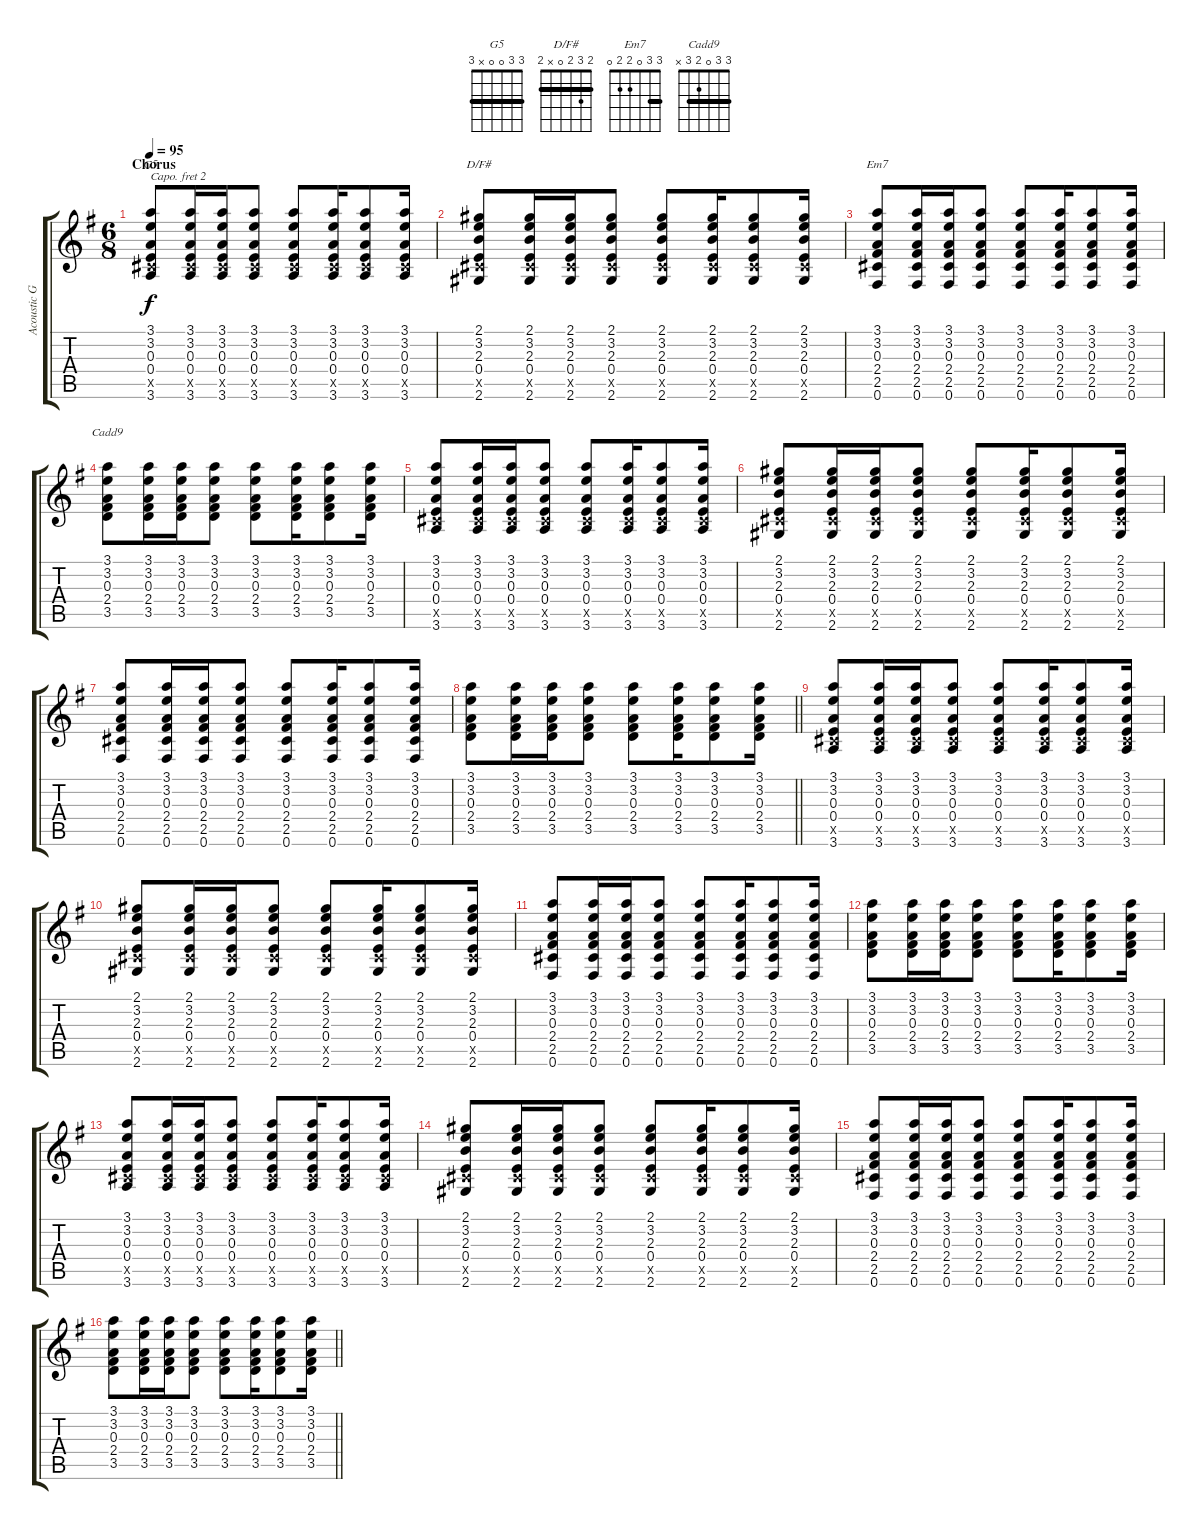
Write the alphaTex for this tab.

\track ("Acoustic Guitar" "Acoustic G") {instrument acousticguitarsteel}
\staff {score tabs}
\capo 2
\tuning (E4 B3 G3 D3 A2 E2) {hide}
\chord ("G5" 3 3 0 0 x 3) {barre 3}
\chord ("D/F#" 2 3 2 0 x 2) {barre 2}
\chord ("Em7" 3 3 0 2 2 0) {barre 3}
\chord ("Cadd9" 3 3 0 2 3 x) {barre 3}
\ts (6 8)
\section ("" "Chorus")
\tempo 95
\clef g2
\ks g
(3.1 3.2 0.3 0.4 2.5{x} 3.6).8{ch "G5" dy f} (3.1 3.2 0.3 0.4 2.5{x} 3.6).16 (3.1 3.2 0.3 0.4 2.5{x} 3.6).16 (3.1 3.2 0.3 0.4 2.5{x} 3.6).8 (3.1 3.2 0.3 0.4 2.5{x} 3.6).8 (3.1 3.2 0.3 0.4 2.5{x} 3.6).16 (3.1 3.2 0.3 0.4 2.5{x} 3.6).8 (3.1 3.2 0.3 0.4 2.5{x} 3.6).16 |
(2.1 3.2 2.3 0.4 2.5{x} 2.6).8{ch "D/F#"} (2.1 3.2 2.3 0.4 2.5{x} 2.6).16 (2.1 3.2 2.3 0.4 2.5{x} 2.6).16 (2.1 3.2 2.3 0.4 2.5{x} 2.6).8 (2.1 3.2 2.3 0.4 2.5{x} 2.6).8 (2.1 3.2 2.3 0.4 2.5{x} 2.6).16 (2.1 3.2 2.3 0.4 2.5{x} 2.6).8 (2.1 3.2 2.3 0.4 2.5{x} 2.6).16 |
(3.1 3.2 0.3 2.4 2.5 0.6).8{ch "Em7"} (3.1 3.2 0.3 2.4 2.5 0.6).16 (3.1 3.2 0.3 2.4 2.5 0.6).16 (3.1 3.2 0.3 2.4 2.5 0.6).8 (3.1 3.2 0.3 2.4 2.5 0.6).8 (3.1 3.2 0.3 2.4 2.5 0.6).16 (3.1 3.2 0.3 2.4 2.5 0.6).8 (3.1 3.2 0.3 2.4 2.5 0.6).16 |
(3.1 3.2 0.3 2.4 3.5).8{ch "Cadd9"} (3.1 3.2 0.3 2.4 3.5).16 (3.1 3.2 0.3 2.4 3.5).16 (3.1 3.2 0.3 2.4 3.5).8 (3.1 3.2 0.3 2.4 3.5).8 (3.1 3.2 0.3 2.4 3.5).16 (3.1 3.2 0.3 2.4 3.5).8 (3.1 3.2 0.3 2.4 3.5).16 |
(3.1 3.2 0.3 0.4 2.5{x} 3.6).8 (3.1 3.2 0.3 0.4 2.5{x} 3.6).16 (3.1 3.2 0.3 0.4 2.5{x} 3.6).16 (3.1 3.2 0.3 0.4 2.5{x} 3.6).8 (3.1 3.2 0.3 0.4 2.5{x} 3.6).8 (3.1 3.2 0.3 0.4 2.5{x} 3.6).16 (3.1 3.2 0.3 0.4 2.5{x} 3.6).8 (3.1 3.2 0.3 0.4 2.5{x} 3.6).16 |
(2.1 3.2 2.3 0.4 2.5{x} 2.6).8 (2.1 3.2 2.3 0.4 2.5{x} 2.6).16 (2.1 3.2 2.3 0.4 2.5{x} 2.6).16 (2.1 3.2 2.3 0.4 2.5{x} 2.6).8 (2.1 3.2 2.3 0.4 2.5{x} 2.6).8 (2.1 3.2 2.3 0.4 2.5{x} 2.6).16 (2.1 3.2 2.3 0.4 2.5{x} 2.6).8 (2.1 3.2 2.3 0.4 2.5{x} 2.6).16 |
(3.1 3.2 0.3 2.4 2.5 0.6).8 (3.1 3.2 0.3 2.4 2.5 0.6).16 (3.1 3.2 0.3 2.4 2.5 0.6).16 (3.1 3.2 0.3 2.4 2.5 0.6).8 (3.1 3.2 0.3 2.4 2.5 0.6).8 (3.1 3.2 0.3 2.4 2.5 0.6).16 (3.1 3.2 0.3 2.4 2.5 0.6).8 (3.1 3.2 0.3 2.4 2.5 0.6).16 |
\barLineRight lightlight
(3.1 3.2 0.3 2.4 3.5).8 (3.1 3.2 0.3 2.4 3.5).16 (3.1 3.2 0.3 2.4 3.5).16 (3.1 3.2 0.3 2.4 3.5).8 (3.1 3.2 0.3 2.4 3.5).8 (3.1 3.2 0.3 2.4 3.5).16 (3.1 3.2 0.3 2.4 3.5).8 (3.1 3.2 0.3 2.4 3.5).16 |
(3.1 3.2 0.3 0.4 2.5{x} 3.6).8 (3.1 3.2 0.3 0.4 2.5{x} 3.6).16 (3.1 3.2 0.3 0.4 2.5{x} 3.6).16 (3.1 3.2 0.3 0.4 2.5{x} 3.6).8 (3.1 3.2 0.3 0.4 2.5{x} 3.6).8 (3.1 3.2 0.3 0.4 2.5{x} 3.6).16 (3.1 3.2 0.3 0.4 2.5{x} 3.6).8 (3.1 3.2 0.3 0.4 2.5{x} 3.6).16 |
(2.1 3.2 2.3 0.4 2.5{x} 2.6).8 (2.1 3.2 2.3 0.4 2.5{x} 2.6).16 (2.1 3.2 2.3 0.4 2.5{x} 2.6).16 (2.1 3.2 2.3 0.4 2.5{x} 2.6).8 (2.1 3.2 2.3 0.4 2.5{x} 2.6).8 (2.1 3.2 2.3 0.4 2.5{x} 2.6).16 (2.1 3.2 2.3 0.4 2.5{x} 2.6).8 (2.1 3.2 2.3 0.4 2.5{x} 2.6).16 |
(3.1 3.2 0.3 2.4 2.5 0.6).8 (3.1 3.2 0.3 2.4 2.5 0.6).16 (3.1 3.2 0.3 2.4 2.5 0.6).16 (3.1 3.2 0.3 2.4 2.5 0.6).8 (3.1 3.2 0.3 2.4 2.5 0.6).8 (3.1 3.2 0.3 2.4 2.5 0.6).16 (3.1 3.2 0.3 2.4 2.5 0.6).8 (3.1 3.2 0.3 2.4 2.5 0.6).16 |
(3.1 3.2 0.3 2.4 3.5).8 (3.1 3.2 0.3 2.4 3.5).16 (3.1 3.2 0.3 2.4 3.5).16 (3.1 3.2 0.3 2.4 3.5).8 (3.1 3.2 0.3 2.4 3.5).8 (3.1 3.2 0.3 2.4 3.5).16 (3.1 3.2 0.3 2.4 3.5).8 (3.1 3.2 0.3 2.4 3.5).16 |
(3.1 3.2 0.3 0.4 2.5{x} 3.6).8 (3.1 3.2 0.3 0.4 2.5{x} 3.6).16 (3.1 3.2 0.3 0.4 2.5{x} 3.6).16 (3.1 3.2 0.3 0.4 2.5{x} 3.6).8 (3.1 3.2 0.3 0.4 2.5{x} 3.6).8 (3.1 3.2 0.3 0.4 2.5{x} 3.6).16 (3.1 3.2 0.3 0.4 2.5{x} 3.6).8 (3.1 3.2 0.3 0.4 2.5{x} 3.6).16 |
(2.1 3.2 2.3 0.4 2.5{x} 2.6).8 (2.1 3.2 2.3 0.4 2.5{x} 2.6).16 (2.1 3.2 2.3 0.4 2.5{x} 2.6).16 (2.1 3.2 2.3 0.4 2.5{x} 2.6).8 (2.1 3.2 2.3 0.4 2.5{x} 2.6).8 (2.1 3.2 2.3 0.4 2.5{x} 2.6).16 (2.1 3.2 2.3 0.4 2.5{x} 2.6).8 (2.1 3.2 2.3 0.4 2.5{x} 2.6).16 |
(3.1 3.2 0.3 2.4 2.5 0.6).8 (3.1 3.2 0.3 2.4 2.5 0.6).16 (3.1 3.2 0.3 2.4 2.5 0.6).16 (3.1 3.2 0.3 2.4 2.5 0.6).8 (3.1 3.2 0.3 2.4 2.5 0.6).8 (3.1 3.2 0.3 2.4 2.5 0.6).16 (3.1 3.2 0.3 2.4 2.5 0.6).8 (3.1 3.2 0.3 2.4 2.5 0.6).16 |
\barLineRight lightlight
(3.1 3.2 0.3 2.4 3.5).8 (3.1 3.2 0.3 2.4 3.5).16 (3.1 3.2 0.3 2.4 3.5).16 (3.1 3.2 0.3 2.4 3.5).8 (3.1 3.2 0.3 2.4 3.5).8 (3.1 3.2 0.3 2.4 3.5).16 (3.1 3.2 0.3 2.4 3.5).8 (3.1 3.2 0.3 2.4 3.5).16
